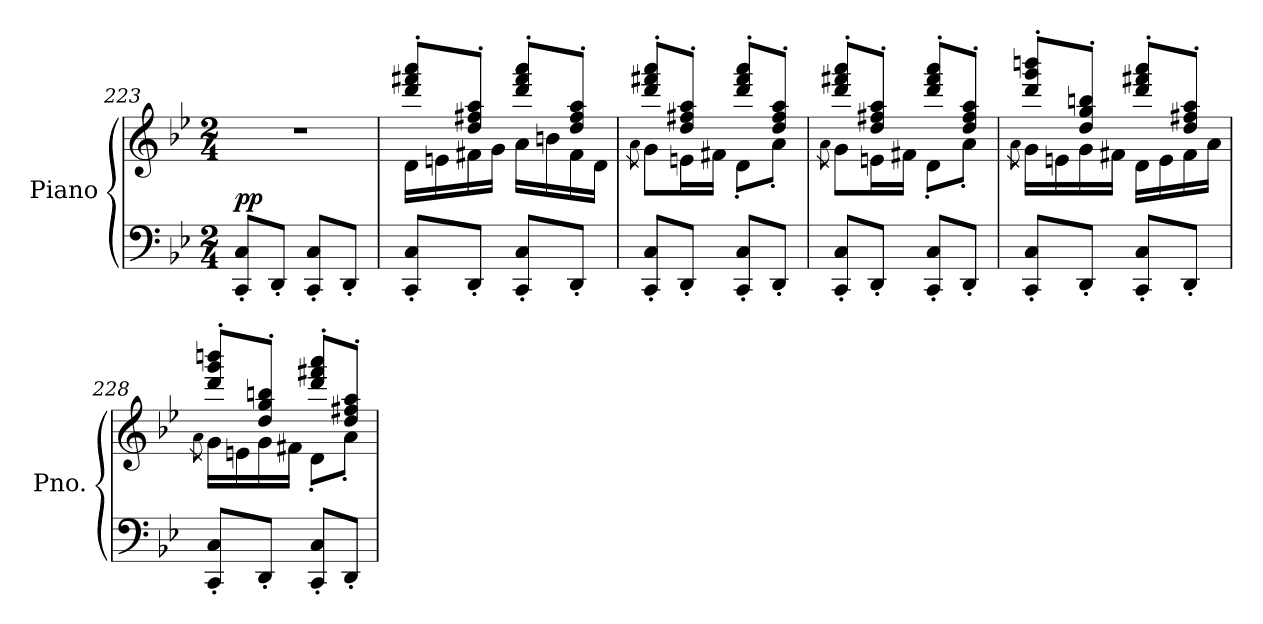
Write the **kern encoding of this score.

**kern	**kern	**dynam
*part1	*part1	*part1
*staff2	*staff1	*staff1/2
*I"Piano	*	*
*I'Pno.	*	*
*clefF4	*clefG2	*
*k[b-e-]	*k[b-e-]	*
*M2/4	*M2/4	*
=223	=223	=223
!	!	!LO:DY:a=2
8CC/' 8C/'L	2r	pp
8DD'/J	.	.
8CC/' 8C/'L	.	.
8DD'/J	.	.
=224	=224	=224
*	*^	*
8CC/' 8C/'L	8ddd/' 8fff#X/' 8aaa/'L	16d\LL	.
.	.	16en\	.
8DD'/J	8dd/' 8ff#X/' 8aa/'J	16f#X\	.
.	.	16g\JJ	.
8CC/' 8C/'L	8ddd/' 8fff#/' 8aaa/'L	16a\LL	.
.	.	16bn\	.
8DD'/J	8dd/' 8ff#/' 8aa/'J	16f#\	.
.	.	16d\JJ	.
!!LO:LB:g=z	!!
=225	=225	=225	=225
.	.	8qa\	.
8CC/' 8C/'L	8ddd/' 8fff#X/' 8aaa/'L	8g\L	.
8DD'/J	8dd/' 8ff#X/' 8aa/'J	16en\L	.
.	.	16f#X\JJ	.
8CC/' 8C/'L	8ddd/' 8fff#/' 8aaa/'L	8d'\L	.
8DD'/J	8dd/' 8ff#/' 8aa/'J	8a'\J	.
=226	=226	=226	=226
.	.	8qa\	.
8CC/' 8C/'L	8ddd/' 8fff#X/' 8aaa/'L	8g\L	.
8DD'/J	8dd/' 8ff#X/' 8aa/'J	16en\L	.
.	.	16f#X\JJ	.
8CC/' 8C/'L	8ddd/' 8fff#/' 8aaa/'L	8d'\L	.
8DD'/J	8dd/' 8ff#/' 8aa/'J	8a'\J	.
=227	=227	=227	=227
.	.	8qa\	.
8CC/' 8C/'L	8ddd/' 8ggg/' 8bbbn/'L	16g\LL	.
.	.	16en\	.
8DD'/J	8dd/' 8gg/' 8bbn/'J	16g\	.
.	.	16f#X\JJ	.
8CC/' 8C/'L	8ddd/' 8fff#X/' 8aaa/'L	16d\LL	.
.	.	16e\	.
8DD'/J	8dd/' 8ff#X/' 8aa/'J	16f#\	.
.	.	16a\JJ	.
=228	=228	=228	=228
.	.	8qa\	.
8CC/' 8C/'L	8ddd/' 8ggg/' 8bbbn/'L	16g\LL	.
.	.	16en\	.
8DD'/J	8dd/' 8gg/' 8bbn/'J	16g\	.
.	.	16f#X\JJ	.
8CC/' 8C/'L	8ddd/' 8fff#X/' 8aaa/'L	8d'\L	.
8DD'/J	8dd/' 8ff#X/' 8aa/'J	8a'\J	.
*	*v	*v	*
=	=	=
*-	*-	*-
